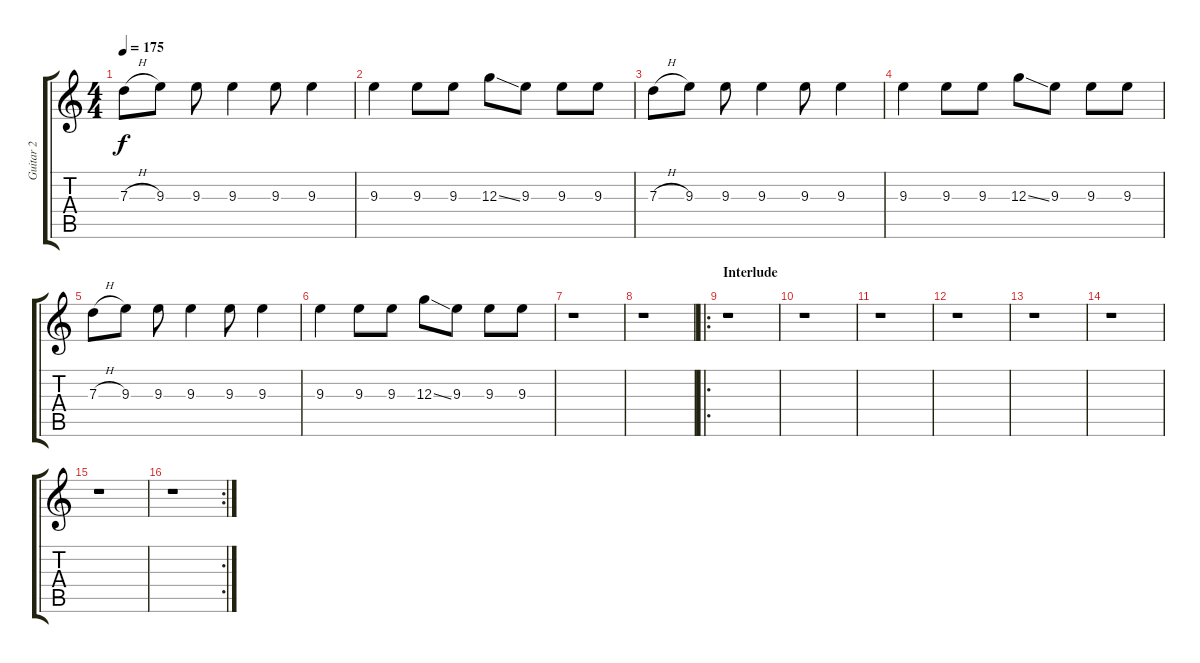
\track ("Guitar 2" "Guitar 2") {instrument distortionguitar}
\staff {score tabs}
\tuning (E4 B3 G3 D3 A2 E2) {hide}
\ts (4 4)
\tempo 175
\clef g2
\ks c
7.3{h}.8{dy f} 9.3.8 9.3.8 9.3.4 9.3.8 9.3.4 |
9.3.4 9.3.8 9.3.8 12.3{ss}.8 9.3.8 9.3.8 9.3.8 |
7.3{h}.8 9.3.8 9.3.8 9.3.4 9.3.8 9.3.4 |
9.3.4 9.3.8 9.3.8 12.3{ss}.8 9.3.8 9.3.8 9.3.8 |
7.3{h}.8 9.3.8 9.3.8 9.3.4 9.3.8 9.3.4 |
9.3.4 9.3.8 9.3.8 12.3{ss}.8 9.3.8 9.3.8 9.3.8 |
r.1 |
r.1 |
\ro
\section ("" "Interlude")
r.1 |
r.1 |
r.1 |
r.1 |
r.1 |
r.1 |
r.1 |
\rc 2
r.1
